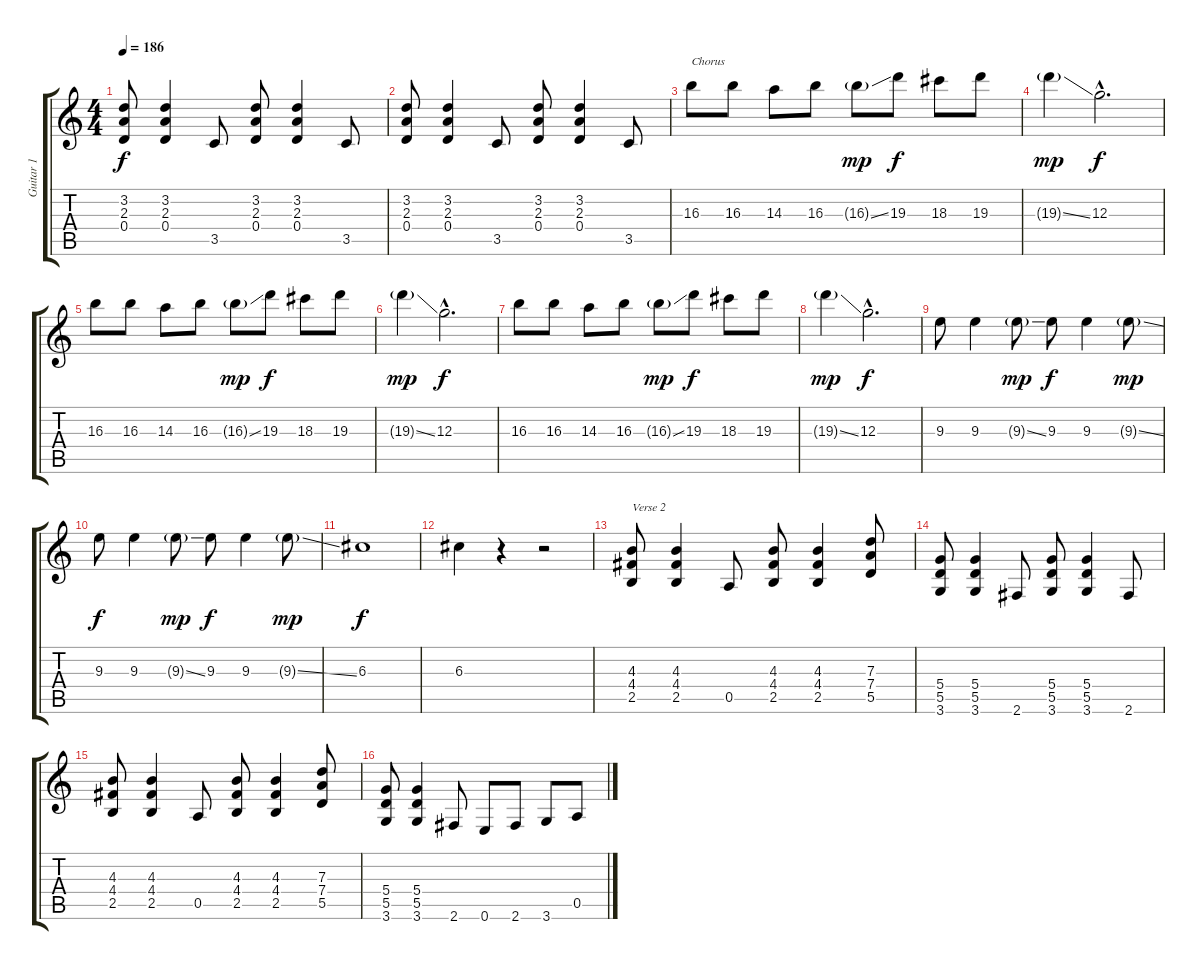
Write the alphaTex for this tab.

\track ("Guitar 1" "Guitar 1") {instrument distortionguitar}
\staff {score tabs}
\tuning (E4 B3 G3 D3 A2 E2) {hide}
\ts (4 4)
\tempo 186
\clef g2
\ks c
(3.2 2.3 0.4).8{dy f} (3.2 2.3 0.4).4 3.5.8 (3.2 2.3 0.4).8 (3.2 2.3 0.4).4 3.5.8 |
(3.2 2.3 0.4).8 (3.2 2.3 0.4).4 3.5.8 (3.2 2.3 0.4).8 (3.2 2.3 0.4).4 3.5.8 |
16.3.8{txt "Chorus"} 16.3.8 14.3.8 16.3.8 16.3{ss g}.8{dy mp} 19.3.8{dy f} 18.3.8 19.3.8 |
19.3{ss g}.4{dy mp} 12.3{hac}.2{d dy f} |
16.3.8 16.3.8 14.3.8 16.3.8 16.3{ss g}.8{dy mp} 19.3.8{dy f} 18.3.8 19.3.8 |
19.3{ss g}.4{dy mp} 12.3{hac}.2{d dy f} |
16.3.8 16.3.8 14.3.8 16.3.8 16.3{ss g}.8{dy mp} 19.3.8{dy f} 18.3.8 19.3.8 |
19.3{ss g}.4{dy mp} 12.3{hac}.2{d dy f} |
9.3.8 9.3.4 9.3{ss g}.8{dy mp} 9.3.8{dy f} 9.3.4 9.3{ss g}.8{dy mp} |
9.3.8{dy f} 9.3.4 9.3{ss g}.8{dy mp} 9.3.8{dy f} 9.3.4 9.3{ss g}.8{dy mp} |
6.3.1{dy f} |
6.3.4 r.4 r.2 |
(4.3 4.4 2.5).8{txt "Verse 2"} (4.3 4.4 2.5).4 0.5.8 (4.3 4.4 2.5).8 (4.3 4.4 2.5).4 (7.3 7.4 5.5).8 |
(5.4 5.5 3.6).8 (5.4 5.5 3.6).4 2.6.8 (5.4 5.5 3.6).8 (5.4 5.5 3.6).4 2.6.8 |
(4.3 4.4 2.5).8 (4.3 4.4 2.5).4 0.5.8 (4.3 4.4 2.5).8 (4.3 4.4 2.5).4 (7.3 7.4 5.5).8 |
(5.4 5.5 3.6).8 (5.4 5.5 3.6).4 2.6.8 0.6.8 2.6.8 3.6.8 0.5.8
